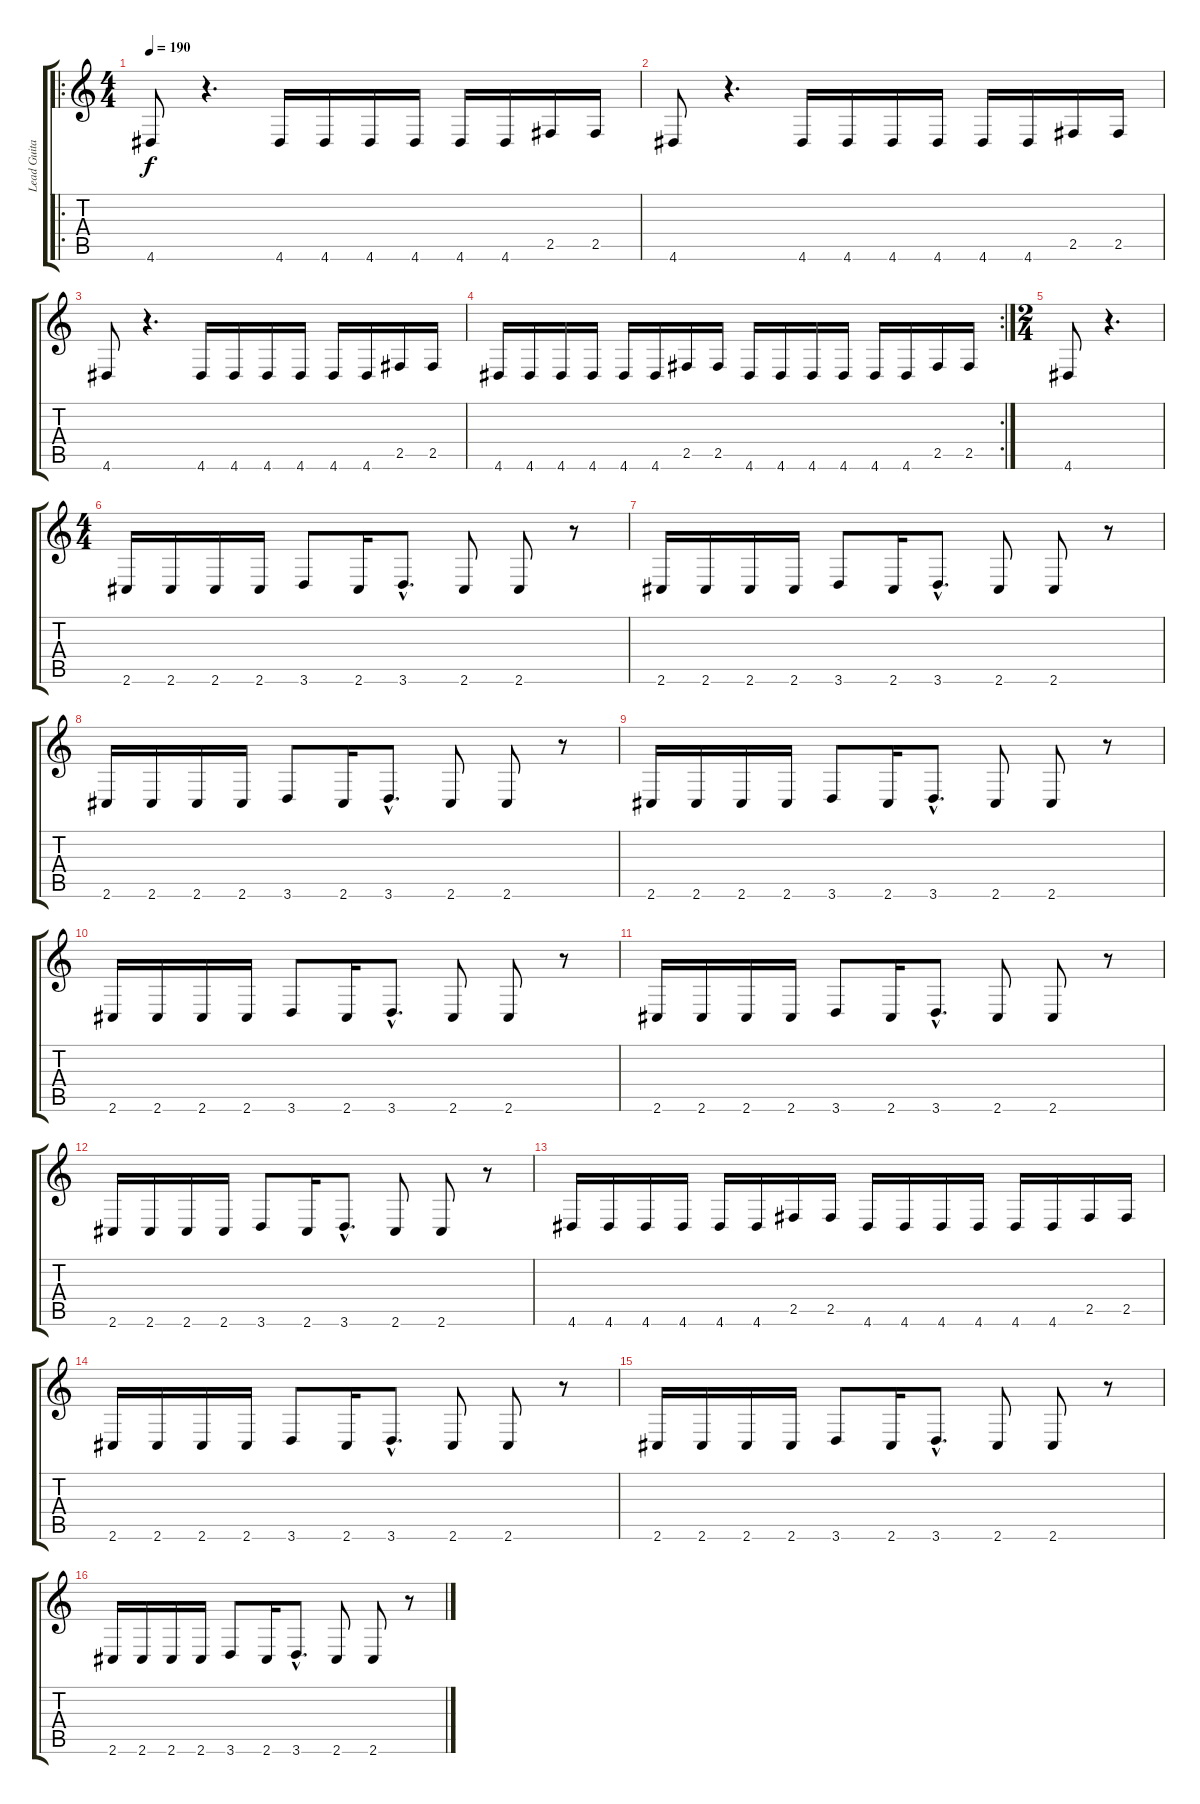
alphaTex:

\track ("Lead Guitar" "Lead Guita") {instrument distortionguitar}
\staff {score tabs}
\tuning (B3 Gb3 D3 A2 E2 B1) {hide}
\ro
\ts (4 4)
\tempo 190
\clef g2
\ks c
4.6.8{dy f instrument distortionguitar} r.4{d} 4.6.16 4.6.16 4.6.16 4.6.16 4.6.16 4.6.16 2.5.16 2.5.16 |
4.6.8 r.4{d} 4.6.16 4.6.16 4.6.16 4.6.16 4.6.16 4.6.16 2.5.16 2.5.16 |
4.6.8 r.4{d} 4.6.16 4.6.16 4.6.16 4.6.16 4.6.16 4.6.16 2.5.16 2.5.16 |
\rc 2
4.6.16 4.6.16 4.6.16 4.6.16 4.6.16 4.6.16 2.5.16 2.5.16 4.6.16 4.6.16 4.6.16 4.6.16 4.6.16 4.6.16 2.5.16 2.5.16 |
\ts (2 4)
4.6.8 r.4{d} |
\ts (4 4)
2.6.16 2.6.16 2.6.16 2.6.16 3.6.8 2.6.16 3.6{hac}.8{d} 2.6.8 2.6.8 r.8 |
2.6.16 2.6.16 2.6.16 2.6.16 3.6.8 2.6.16 3.6{hac}.8{d} 2.6.8 2.6.8 r.8 |
2.6.16 2.6.16 2.6.16 2.6.16 3.6.8 2.6.16 3.6{hac}.8{d} 2.6.8 2.6.8 r.8 |
2.6.16 2.6.16 2.6.16 2.6.16 3.6.8 2.6.16 3.6{hac}.8{d} 2.6.8 2.6.8 r.8 |
2.6.16 2.6.16 2.6.16 2.6.16 3.6.8 2.6.16 3.6{hac}.8{d} 2.6.8 2.6.8 r.8 |
2.6.16 2.6.16 2.6.16 2.6.16 3.6.8 2.6.16 3.6{hac}.8{d} 2.6.8 2.6.8 r.8 |
2.6.16 2.6.16 2.6.16 2.6.16 3.6.8 2.6.16 3.6{hac}.8{d} 2.6.8 2.6.8 r.8 |
4.6.16 4.6.16 4.6.16 4.6.16 4.6.16 4.6.16 2.5.16 2.5.16 4.6.16 4.6.16 4.6.16 4.6.16 4.6.16 4.6.16 2.5.16 2.5.16 |
2.6.16 2.6.16 2.6.16 2.6.16 3.6.8 2.6.16 3.6{hac}.8{d} 2.6.8 2.6.8 r.8 |
2.6.16 2.6.16 2.6.16 2.6.16 3.6.8 2.6.16 3.6{hac}.8{d} 2.6.8 2.6.8 r.8 |
2.6.16 2.6.16 2.6.16 2.6.16 3.6.8 2.6.16 3.6{hac}.8{d} 2.6.8 2.6.8 r.8
